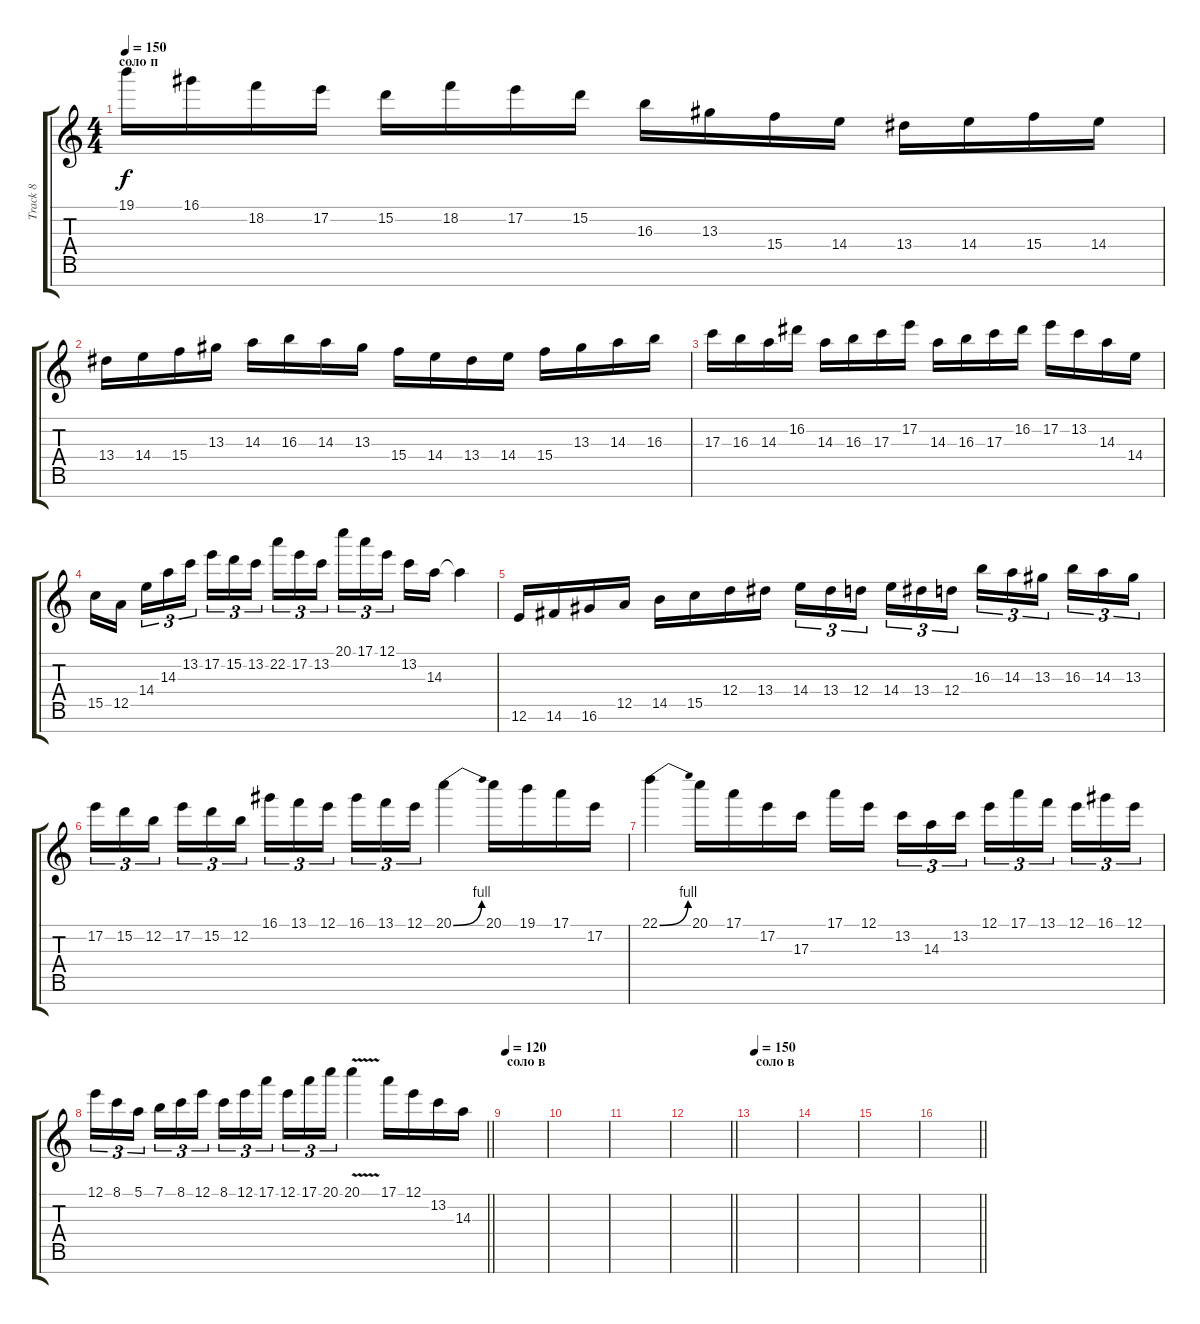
\track ("Track 8" "Track 8") {instrument overdrivenguitar}
\staff {score tabs}
\tuning (E4 B3 G3 D3 A2 E2 B1) {hide}
\ts (4 4)
\section ("" "соло п")
\tempo 150
\clef g2
\ks c
19.1.16{dy f} 16.1.16 18.2.16 17.2.16 15.2.16 18.2.16 17.2.16 15.2.16 16.3.16 13.3.16 15.4.16 14.4.16 13.4.16 14.4.16 15.4.16 14.4.16 |
13.4.16 14.4.16 15.4.16 13.3.16 14.3.16 16.3.16 14.3.16 13.3.16 15.4.16 14.4.16 13.4.16 14.4.16 15.4.16 13.3.16 14.3.16 16.3.16 |
17.3.16 16.3.16 14.3.16 16.2.16 14.3.16 16.3.16 17.3.16 17.2.16 14.3.16 16.3.16 17.3.16 16.2.16 17.2.16 13.2.16 14.3.16 14.4.16 |
15.5.16 12.5.16{beam splitsecondary} 14.4.16{tu (3 2)} 14.3.16{tu (3 2)} 13.2.16{tu (3 2)} 17.2.16{tu (3 2)} 15.2.16{tu (3 2)} 13.2.16{tu (3 2) beam splitsecondary} 22.2.16{tu (3 2)} 17.2.16{tu (3 2)} 13.2.16{tu (3 2)} 20.1.16{tu (3 2)} 17.1.16{tu (3 2)} 12.1.16{tu (3 2) beam splitsecondary} 13.2.16 14.3.16 14.3{t}.4 |
12.6.16 14.6.16 16.6.16 12.5.16 14.5.16 15.5.16 12.4.16 13.4.16 14.4.16{tu (3 2)} 13.4.16{tu (3 2)} 12.4.16{tu (3 2) beam splitsecondary} 14.4.16{tu (3 2)} 13.4.16{tu (3 2)} 12.4.16{tu (3 2)} 16.3.16{tu (3 2)} 14.3.16{tu (3 2)} 13.3.16{tu (3 2) beam splitsecondary} 16.3.16{tu (3 2)} 14.3.16{tu (3 2)} 13.3.16{tu (3 2)} |
17.2.16{tu (3 2)} 15.2.16{tu (3 2)} 12.2.16{tu (3 2) beam splitsecondary} 17.2.16{tu (3 2)} 15.2.16{tu (3 2)} 12.2.16{tu (3 2)} 16.1.16{tu (3 2)} 13.1.16{tu (3 2)} 12.1.16{tu (3 2) beam splitsecondary} 16.1.16{tu (3 2)} 13.1.16{tu (3 2)} 12.1.16{tu (3 2)} 20.1{be (bend 0 0 60 4)}.4 20.1.16 19.1.16 17.1.16 17.2.16 |
22.1{be (bend 0 0 60 4)}.4 20.1.16 17.1.16 17.2.16 17.3.16 17.1.16 12.1.16{beam splitsecondary} 13.2.16{tu (3 2)} 14.3.16{tu (3 2)} 13.2.16{tu (3 2)} 12.1.16{tu (3 2)} 17.1.16{tu (3 2)} 13.1.16{tu (3 2) beam splitsecondary} 12.1.16{tu (3 2)} 16.1.16{tu (3 2)} 12.1.16{tu (3 2)} |
\barLineRight lightlight
12.1.16{tu (3 2)} 8.1.16{tu (3 2)} 5.1.16{tu (3 2) beam splitsecondary} 7.1.16{tu (3 2)} 8.1.16{tu (3 2)} 12.1.16{tu (3 2)} 8.1.16{tu (3 2)} 12.1.16{tu (3 2)} 17.1.16{tu (3 2) beam splitsecondary} 12.1.16{tu (3 2)} 17.1.16{tu (3 2)} 20.1.16{tu (3 2)} 20.1{v}.4 17.1.16 12.1.16 13.2.16 14.3.16 |
\section ("" "соло в")
\tempo 120
|
|
|
\barLineRight lightlight
|
\section ("" "соло в")
\tempo 150
|
|
|
\barLineRight lightlight
